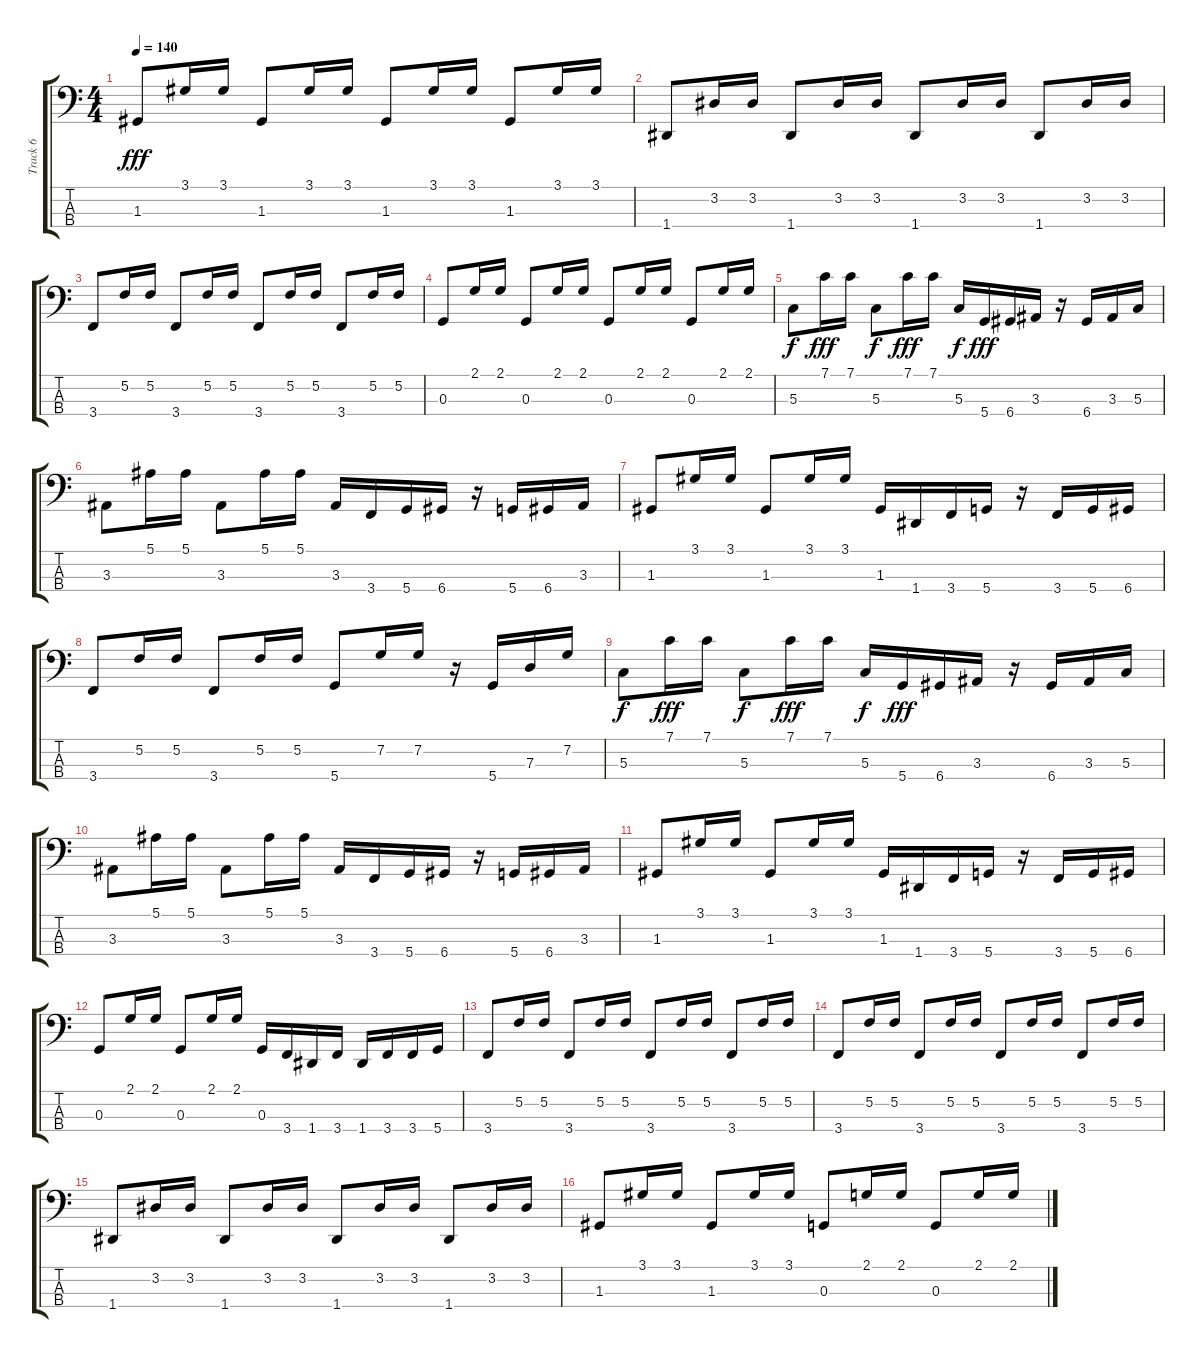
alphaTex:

\track ("Track 6" "Track 6") {instrument electricbassfinger}
\staff {score tabs}
\tuning (F2 C2 G1 D1) {hide}
\ts (4 4)
\tempo 140
\clef f4
\ks c
1.3.8{dy fff} 3.1.16 3.1.16 1.3.8 3.1.16 3.1.16 1.3.8 3.1.16 3.1.16 1.3.8 3.1.16 3.1.16 |
1.4.8 3.2.16 3.2.16 1.4.8 3.2.16 3.2.16 1.4.8 3.2.16 3.2.16 1.4.8 3.2.16 3.2.16 |
3.4.8 5.2.16 5.2.16 3.4.8 5.2.16 5.2.16 3.4.8 5.2.16 5.2.16 3.4.8 5.2.16 5.2.16 |
0.3.8 2.1.16 2.1.16 0.3.8 2.1.16 2.1.16 0.3.8 2.1.16 2.1.16 0.3.8 2.1.16 2.1.16 |
5.3.8{dy f} 7.1.16{dy fff} 7.1.16 5.3.8{dy f} 7.1.16{dy fff} 7.1.16 5.3.16{dy f} 5.4.16{dy fff} 6.4.16 3.3.16 r.16 6.4.16 3.3.16 5.3.16 |
3.3.8 5.1.16 5.1.16 3.3.8 5.1.16 5.1.16 3.3.16 3.4.16 5.4.16 6.4.16 r.16 5.4.16 6.4.16 3.3.16 |
1.3.8 3.1.16 3.1.16 1.3.8 3.1.16 3.1.16 1.3.16 1.4.16 3.4.16 5.4.16 r.16 3.4.16 5.4.16 6.4.16 |
3.4.8 5.2.16 5.2.16 3.4.8 5.2.16 5.2.16 5.4.8 7.2.16 7.2.16 r.16 5.4.16 7.3.16 7.2.16 |
5.3.8{dy f} 7.1.16{dy fff} 7.1.16 5.3.8{dy f} 7.1.16{dy fff} 7.1.16 5.3.16{dy f} 5.4.16{dy fff} 6.4.16 3.3.16 r.16 6.4.16 3.3.16 5.3.16 |
3.3.8 5.1.16 5.1.16 3.3.8 5.1.16 5.1.16 3.3.16 3.4.16 5.4.16 6.4.16 r.16 5.4.16 6.4.16 3.3.16 |
1.3.8 3.1.16 3.1.16 1.3.8 3.1.16 3.1.16 1.3.16 1.4.16 3.4.16 5.4.16 r.16 3.4.16 5.4.16 6.4.16 |
0.3.8 2.1.16 2.1.16 0.3.8 2.1.16 2.1.16 0.3.16 3.4.16 1.4.16 3.4.16 1.4.16 3.4.16 3.4.16 5.4.16 |
3.4.8 5.2.16 5.2.16 3.4.8 5.2.16 5.2.16 3.4.8 5.2.16 5.2.16 3.4.8 5.2.16 5.2.16 |
3.4.8 5.2.16 5.2.16 3.4.8 5.2.16 5.2.16 3.4.8 5.2.16 5.2.16 3.4.8 5.2.16 5.2.16 |
1.4.8 3.2.16 3.2.16 1.4.8 3.2.16 3.2.16 1.4.8 3.2.16 3.2.16 1.4.8 3.2.16 3.2.16 |
1.3.8 3.1.16 3.1.16 1.3.8 3.1.16 3.1.16 0.3.8 2.1.16 2.1.16 0.3.8 2.1.16 2.1.16
